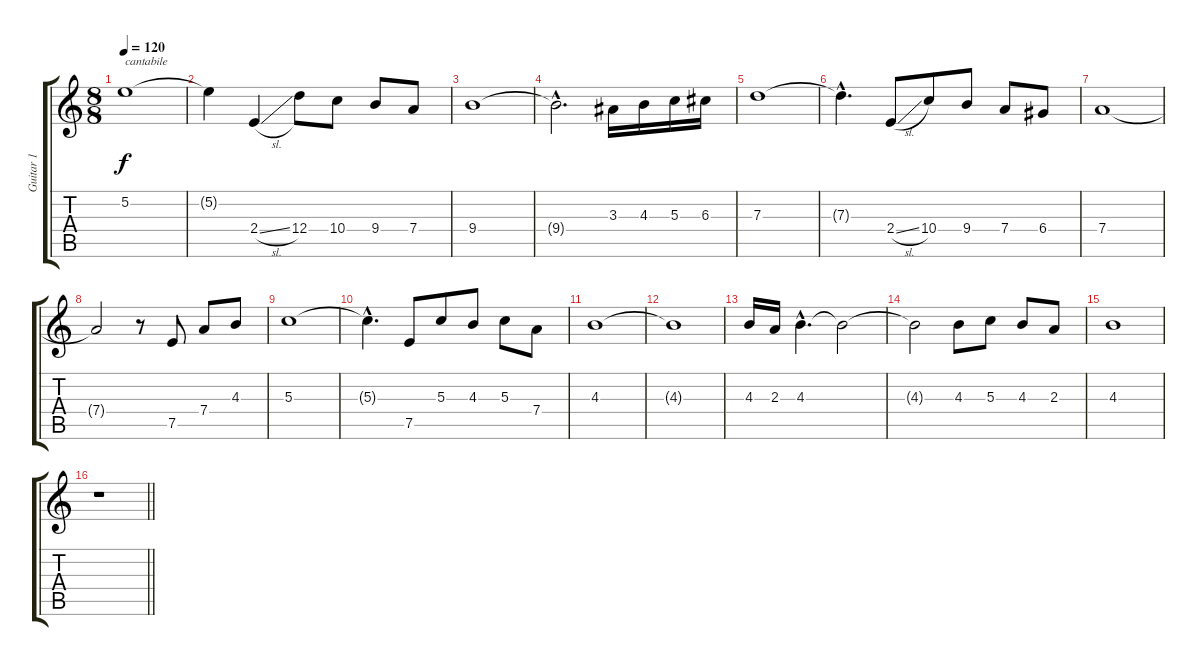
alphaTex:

\track ("Guitar 1" "Guitar 1") {instrument electricguitarjazz}
\staff {score tabs}
\tuning (E4 B3 G3 D3 A2 E2) {hide}
\ts (8 8)
\tempo 120
\clef g2
\ks c
5.2.1{txt "cantabile" dy f} |
5.2{t}.4 2.4{sl}.4 12.4.8 10.4.8 9.4.8 7.4.8 |
9.4.1 |
9.4{hac t}.2{d} 3.3.16 4.3.16 5.3.16 6.3.16 |
7.3.1 |
7.3{hac t}.4{d} 2.4{sl}.8 10.4.8 9.4.8 7.4.8 6.4.8 |
7.4.1 |
7.4{t}.2 r.8 7.5.8 7.4.8 4.3.8 |
5.3.1 |
5.3{hac t}.4{d} 7.5.8 5.3.8 4.3.8 5.3.8 7.4.8 |
4.3.1 |
4.3{t}.1 |
4.3.16 2.3.16 4.3{hac}.4{d} 4.3{t}.2 |
4.3{t}.2 4.3.8 5.3.8 4.3.8 2.3.8 |
4.3.1 |
\barLineRight lightlight
r.1
